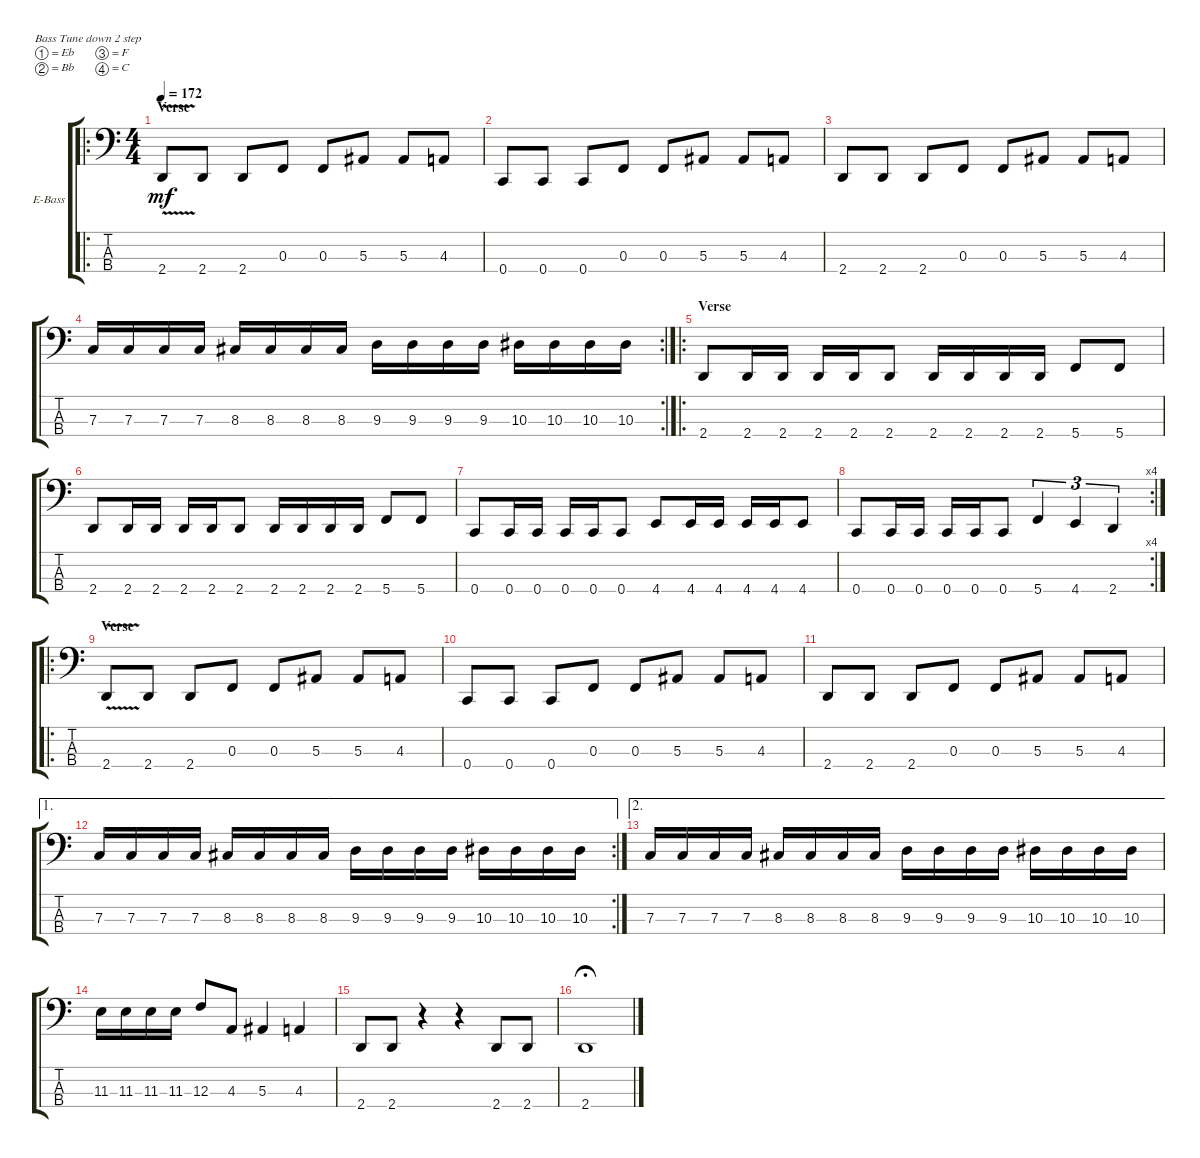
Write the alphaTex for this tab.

\bracketExtendMode groupsimilarinstruments
\firstSystemTrackNameOrientation horizontal
\otherSystemsTrackNameOrientation horizontal
\track ("Bass" "E-Bass") {instrument distortionguitar}
\staff {score tabs}
\tuning (Eb2 Bb1 F1 C1)
\ro
\ts (4 4)
\section ("" "Verse")
\tempo 172
\clef f4
\ks c
2.4{v}.8{dy mf} 2.4.8 2.4.8 0.3.8 0.3.8 5.3{acc #}.8 5.3{acc #}.8 4.3.8 |
0.4.8 0.4.8 0.4.8 0.3.8 0.3.8 5.3{acc #}.8 5.3{acc #}.8 4.3.8 |
2.4.8 2.4.8 2.4.8 0.3.8 0.3.8 5.3{acc #}.8 5.3{acc #}.8 4.3.8 |
\rc 2
7.3.16 7.3.16 7.3.16 7.3.16 8.3{acc #}.16 8.3{acc #}.16 8.3{acc #}.16 8.3{acc #}.16 9.3.16 9.3.16 9.3.16 9.3.16 10.3{acc #}.16 10.3{acc #}.16 10.3{acc #}.16 10.3{acc #}.16 |
\ro
\section ("" "Verse")
2.4.8 2.4.16 2.4.16 2.4.16 2.4.16 2.4.8 2.4.16 2.4.16 2.4.16 2.4.16 5.4.8 5.4.8 |
2.4.8 2.4.16 2.4.16 2.4.16 2.4.16 2.4.8 2.4.16 2.4.16 2.4.16 2.4.16 5.4.8 5.4.8 |
0.4.8 0.4.16 0.4.16 0.4.16 0.4.16 0.4.8 4.4.8 4.4.16 4.4.16 4.4.16 4.4.16 4.4.8 |
\rc 4
0.4.8 0.4.16 0.4.16 0.4.16 0.4.16 0.4.8 5.4.4{tu (3 2)} 4.4.4{tu (3 2)} 2.4.4{tu (3 2)} |
\ro
\section ("" "Verse")
2.4{v}.8 2.4.8 2.4.8 0.3.8 0.3.8 5.3{acc #}.8 5.3{acc #}.8 4.3.8 |
0.4.8 0.4.8 0.4.8 0.3.8 0.3.8 5.3{acc #}.8 5.3{acc #}.8 4.3.8 |
2.4.8 2.4.8 2.4.8 0.3.8 0.3.8 5.3{acc #}.8 5.3{acc #}.8 4.3.8 |
\ae 1
\rc 2
7.3.16 7.3.16 7.3.16 7.3.16 8.3{acc #}.16 8.3{acc #}.16 8.3{acc #}.16 8.3{acc #}.16 9.3.16 9.3.16 9.3.16 9.3.16 10.3{acc #}.16 10.3{acc #}.16 10.3{acc #}.16 10.3{acc #}.16 |
\ae 2
7.3.16 7.3.16 7.3.16 7.3.16 8.3{acc #}.16 8.3{acc #}.16 8.3{acc #}.16 8.3{acc #}.16 9.3.16 9.3.16 9.3.16 9.3.16 10.3{acc #}.16 10.3{acc #}.16 10.3{acc #}.16 10.3{acc #}.16 |
11.3.16 11.3.16 11.3.16 11.3.16 12.3.8 4.3.8 5.3{acc #}.4 4.3.4 |
2.4.8 2.4.8 r.4 r.4 2.4.8 2.4.8 |
2.4.1{fermata (medium 1)}
